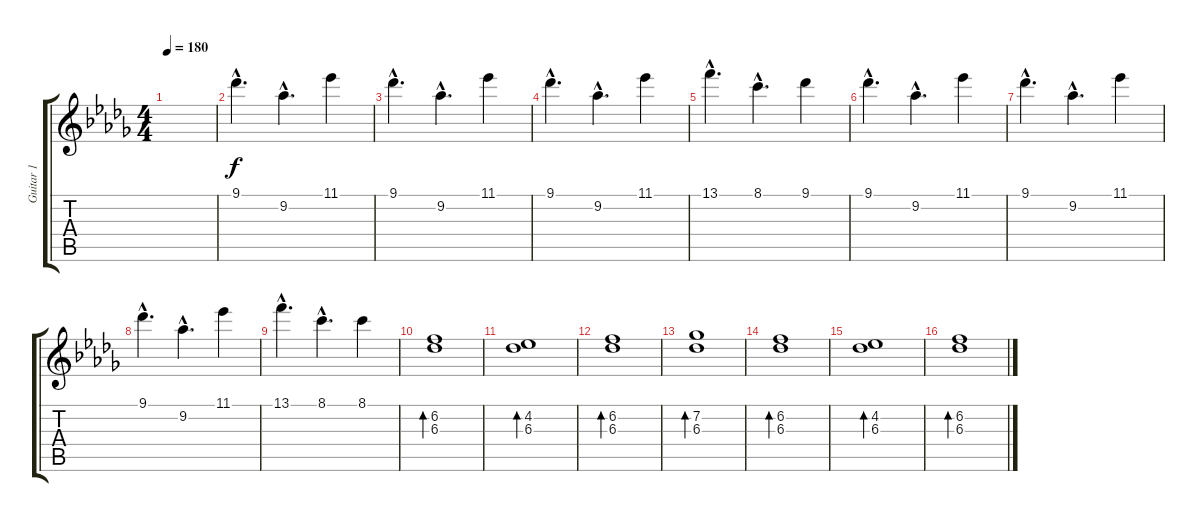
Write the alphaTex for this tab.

\track ("Guitar 1" "Guitar 1") {instrument distortionguitar}
\staff {score tabs}
\tuning (E4 B3 G3 D3 A2 E2) {hide}
\ts (4 4)
\tempo 180
\clef g2
\ks db
|
9.1{hac}.4{d volume 7 instrument vibraphone} 9.2{hac}.4{d} 11.1.4 |
9.1{hac}.4{d} 9.2{hac}.4{d} 11.1.4 |
9.1{hac}.4{d} 9.2{hac}.4{d} 11.1.4 |
13.1{hac}.4{d} 8.1{hac}.4{d} 9.1.4 |
9.1{hac}.4{d} 9.2{hac}.4{d} 11.1.4 |
9.1{hac}.4{d} 9.2{hac}.4{d} 11.1.4 |
9.1{hac}.4{d} 9.2{hac}.4{d} 11.1.4 |
13.1{hac}.4{d} 8.1{hac}.4{d} 8.1.4 |
(6.2 6.3).1{bd 240 volume 9 instrument electricguitarjazz} |
(4.2 6.3).1{bd 240} |
(6.2 6.3).1{bd 240} |
(7.2 6.3).1{bd 240} |
(6.2 6.3).1{bd 240} |
(4.2 6.3).1{bd 240} |
(6.2 6.3).1{bd 240}
